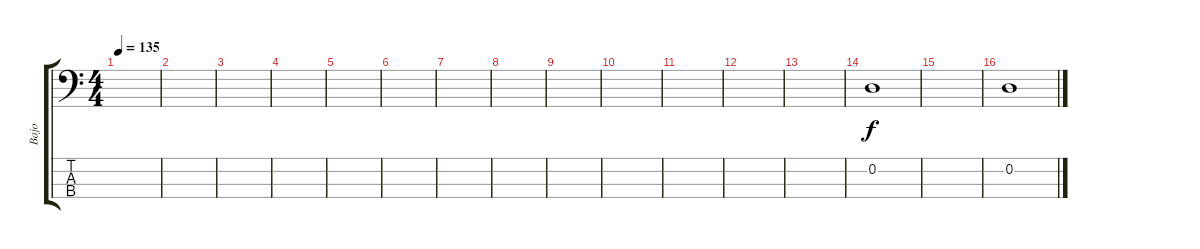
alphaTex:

\track ("Bajo" "Bajo") {instrument electricbasspick}
\staff {score tabs}
\tuning (G2 D2 A1 E1) {hide}
\ts (4 4)
\tempo 135
\clef f4
\ks c
|
|
|
|
|
|
|
|
|
|
|
|
|
0.2.1 |
|
0.2.1
